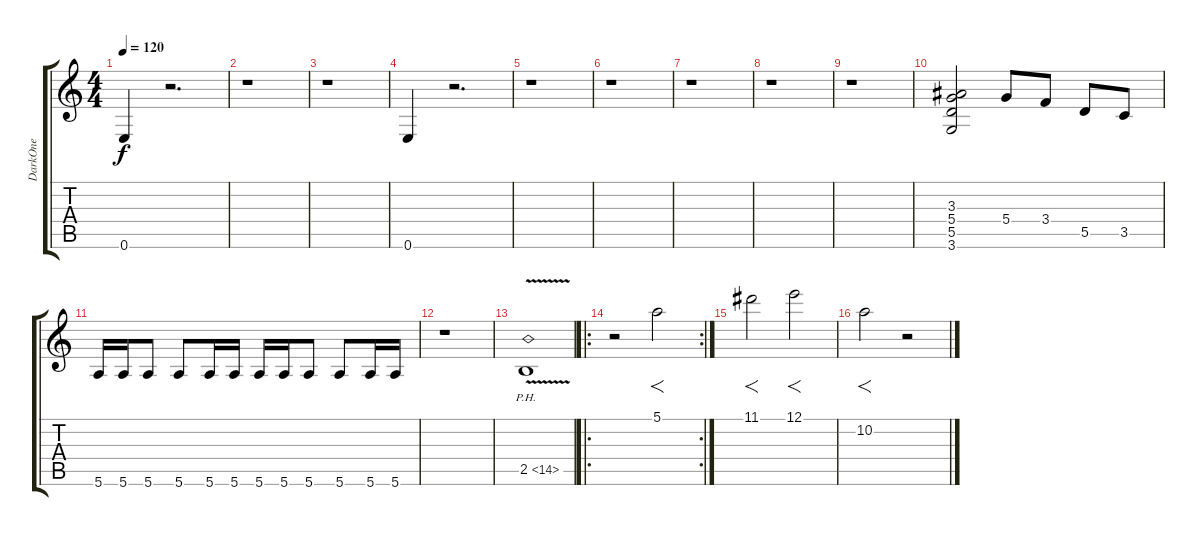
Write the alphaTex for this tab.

\track ("DarkOne" "DarkOne") {instrument distortionguitar}
\staff {score tabs}
\tuning (E4 B3 G3 D3 A2 E2) {hide}
\ts (4 4)
\tempo 120
\clef g2
\ks c
0.6.4{dy f instrument distortionguitar} r.2{d} |
r.1 |
r.1 |
0.6.4 r.2{d} |
r.1 |
r.1 |
r.1 |
r.1 |
r.1 |
(3.3 5.4 5.5 3.6).2 5.4.8 3.4.8 5.5.8 3.5.8 |
5.6.16 5.6.16 5.6.8 5.6.8 5.6.16 5.6.16 5.6.16 5.6.16 5.6.8 5.6.8 5.6.16 5.6.16 |
r.1 |
2.5{ph 12 v}.1 |
\ro
\rc 2
r.2 5.1.2{f} |
11.1.2{f} 12.1.2{f} |
10.2.2{f} r.2
